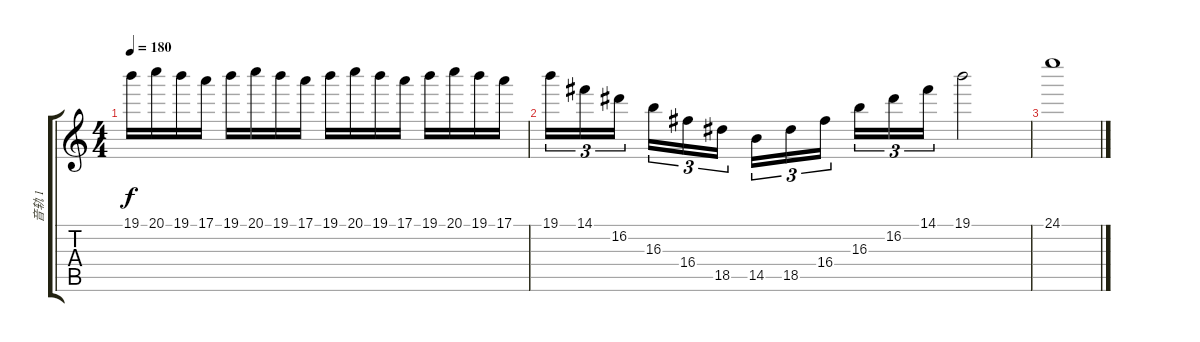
\track ("音轨 1" "音轨 1") {instrument overdrivenguitar}
\staff {score tabs}
\tuning (E4 B3 G3 D3 A2 E2) {hide}
\ts (4 4)
\tempo 180
\clef g2
\ks c
19.1.16{dy f} 20.1.16 19.1.16 17.1.16 19.1.16 20.1.16 19.1.16 17.1.16 19.1.16 20.1.16 19.1.16 17.1.16 19.1.16 20.1.16 19.1.16 17.1.16 |
19.1.16{tu (3 2)} 14.1.16{tu (3 2)} 16.2.16{tu (3 2) beam splitsecondary} 16.3.16{tu (3 2)} 16.4.16{tu (3 2)} 18.5.16{tu (3 2)} 14.5.16{tu (3 2)} 18.5.16{tu (3 2)} 16.4.16{tu (3 2) beam splitsecondary} 16.3.16{tu (3 2)} 16.2.16{tu (3 2)} 14.1.16{tu (3 2)} 19.1.2 |
24.1.1
